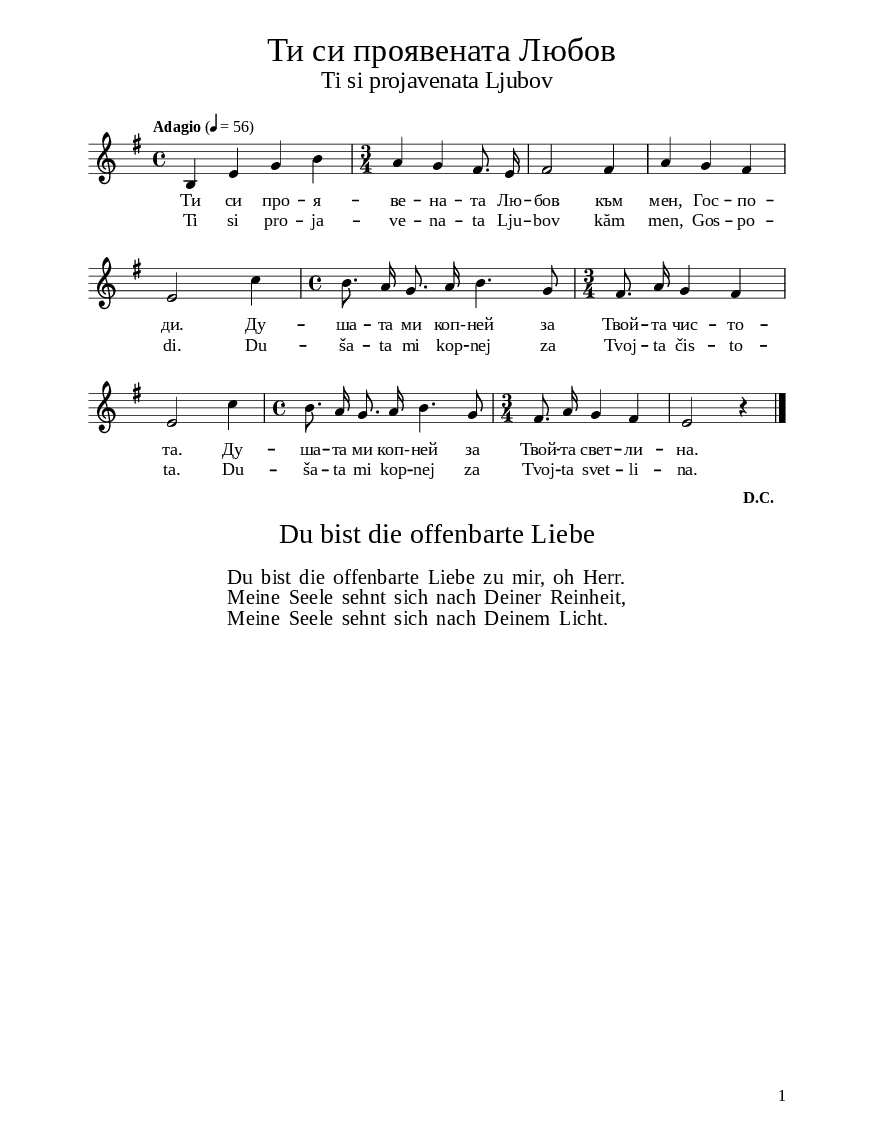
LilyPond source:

\version "2.24.2"

% include paper part and global functions
\include "include/globals.ily"

\bookpart {
  \label #'ref055_2
  \tocItem \markup "Ти си проявената Любов – Ti si projavenata Ljubov"
  \include "include/bookpart-paper.ily"
  \score {
    \include "include/score-layout.ily"

    \new Voice \absolute  {
      \clef treble
      \key e \minor
      \time 4/4
      \tempoFunc "Adagio" 4 "56"
      \autoBeamOff
      b4 e' g' b' | \time 3/4  a'4 g' fis'8. e'16 |
       fis'2 fis'4 |
       
        a'4 g' fis' \break | 
        
        e'2 c''4 | 
       
      \time 4/4  b'8. a'16 g'8. a'16 b'4. g'8   | 
       \time 3/4  fis'8. a'16 g'4 fis' \break|  e'2 c''4   |
       
        \time 4/4  b'8. a'16 g'8. a'16 b'4. g'8 | \time 3/4  fis'8. a'16 g'4 fis' | e'2 r4 \bar "|."
    }

    \addlyrics {
      Ти си про -- я -- ве -- на -- та Лю -- бов към мен, Гос -- по --
      ди. Ду -- ша -- та ми "коп-" -- ней за Твой -- та чис -- то --
      та. Ду -- ша -- та ми "коп-" -- ней за Твой -- та свет -- ли -- на.
    }

   \addlyrics {
      Ti si pro -- ja -- ve -- na -- ta Lju -- bov kăm men, Gos -- po --
      di. Du -- ša -- ta mi kop -- nej za Tvoj -- ta čis -- to --
      ta. Du -- ša -- ta mi kop -- nej za Tvoj -- ta svet -- li -- na.
    }

    \header {
      title = \titleFunc " Ти си проявената Любов" "Ti si projavenata Ljubov"
    }

    \midi{}

  } % score
  \markup \dc-one "D.C."



  % include foreign translation(s) of the song
  \version "2.22.1"

\markup \fill-line { \fontsize #deTitleFontSize "Du bist die offenbarte Liebe" }
\markup \null
\markup \null
\markup \fontsize #deCoupletFontSize {
  \hspace #12
  \override #`(baseline-skip . ,deCoupletBaselineSkip)

\column {

 \line { " "Du bist die offenbarte Liebe zu mir, oh Herr.}
 \line { " "Meine Seele sehnt sich nach Deiner Reinheit,}
 \line { " "Meine Seele sehnt sich nach Deinem Licht.}



       }
       
    }    


} % bookpart
